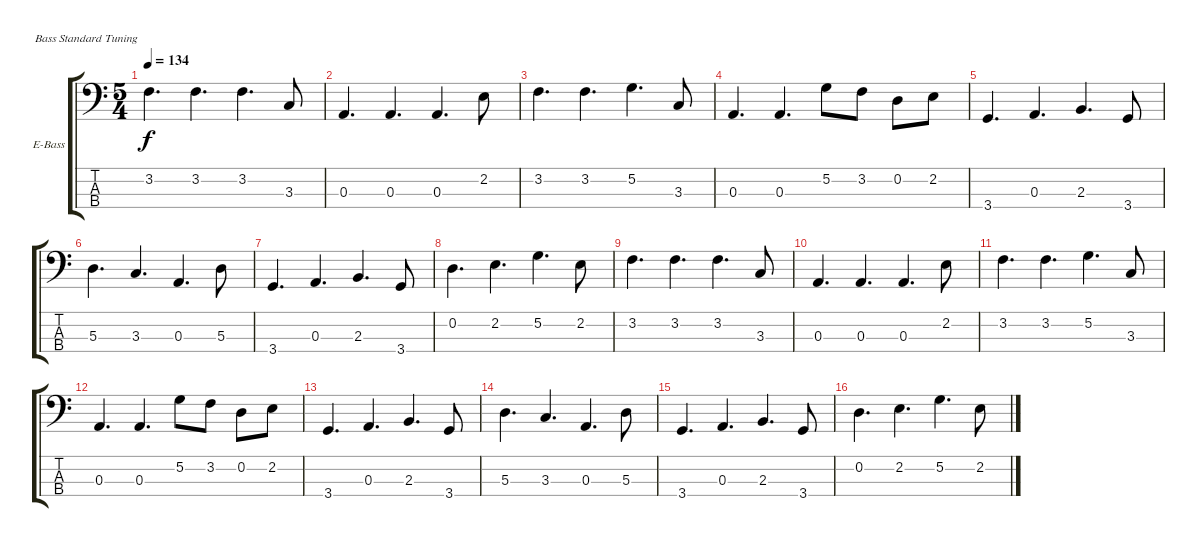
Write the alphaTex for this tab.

\bracketExtendMode groupsimilarinstruments
\firstSystemTrackNameOrientation horizontal
\otherSystemsTrackNameOrientation horizontal
\track ("Bass" "E-Bass") {instrument electricbasspick}
\staff {score tabs}
\tuning (G2 D2 A1 E1)
\ts (5 4)
\tempo 134
\clef f4
\ks c
3.2.4{d dy f} 3.2.4{d} 3.2.4{d} 3.3.8 |
0.3.4{d} 0.3.4{d} 0.3.4{d} 2.2.8 |
3.2.4{d} 3.2.4{d} 5.2.4{d} 3.3.8 |
0.3.4{d} 0.3.4{d} 5.2.8 3.2.8 0.2.8 2.2.8 |
3.4.4{d} 0.3.4{d} 2.3.4{d} 3.4.8 |
5.3.4{d} 3.3.4{d} 0.3.4{d} 5.3.8 |
3.4.4{d} 0.3.4{d} 2.3.4{d} 3.4.8 |
0.2.4{d} 2.2.4{d} 5.2.4{d} 2.2.8 |
3.2.4{d} 3.2.4{d} 3.2.4{d} 3.3.8 |
0.3.4{d} 0.3.4{d} 0.3.4{d} 2.2.8 |
3.2.4{d} 3.2.4{d} 5.2.4{d} 3.3.8 |
0.3.4{d} 0.3.4{d} 5.2.8 3.2.8 0.2.8 2.2.8 |
3.4.4{d} 0.3.4{d} 2.3.4{d} 3.4.8 |
5.3.4{d} 3.3.4{d} 0.3.4{d} 5.3.8 |
3.4.4{d} 0.3.4{d} 2.3.4{d} 3.4.8 |
0.2.4{d} 2.2.4{d} 5.2.4{d} 2.2.8
